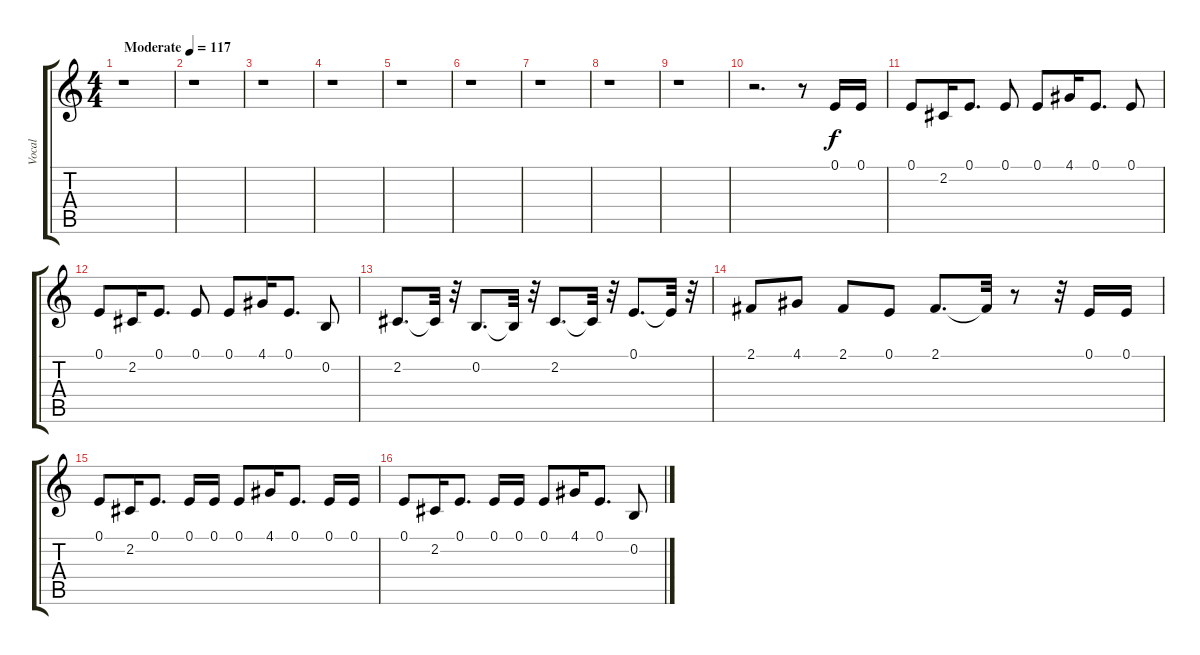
\track ("Vocal" "Vocal") {instrument brightacousticpiano}
\staff {score tabs}
\tuning (E4 B3 G3 D3 A2 E2) {hide}
\ts (4 4)
\tempo (117 "Moderate")
\clef g2
\ks c
r.1{dy f instrument brightacousticpiano} |
r.1 |
r.1 |
r.1 |
r.1 |
r.1 |
r.1 |
r.1 |
r.1 |
r.2{d} r.8 0.1.16 0.1.16 |
0.1.8 2.2.16 0.1.8{d} 0.1.8 0.1.8 4.1.16 0.1.8{d} 0.1.8 |
0.1.8 2.2.16 0.1.8{d} 0.1.8 0.1.8 4.1.16 0.1.8{d} 0.2.8 |
2.2.8{d} 2.2{t}.32 r.32 0.2.8{d} 0.2{t}.32 r.32 2.2.8{d} 2.2{t}.32 r.32 0.1.8{d} 0.1{t}.32 r.32 |
2.1.8 4.1.8 2.1.8 0.1.8 2.1.8{d} 2.1{t}.32 r.8 r.32 0.1.16 0.1.16 |
0.1.8 2.2.16 0.1.8{d} 0.1.16 0.1.16 0.1.8 4.1.16 0.1.8{d} 0.1.16 0.1.16 |
0.1.8 2.2.16 0.1.8{d} 0.1.16 0.1.16 0.1.8 4.1.16 0.1.8{d} 0.2.8
